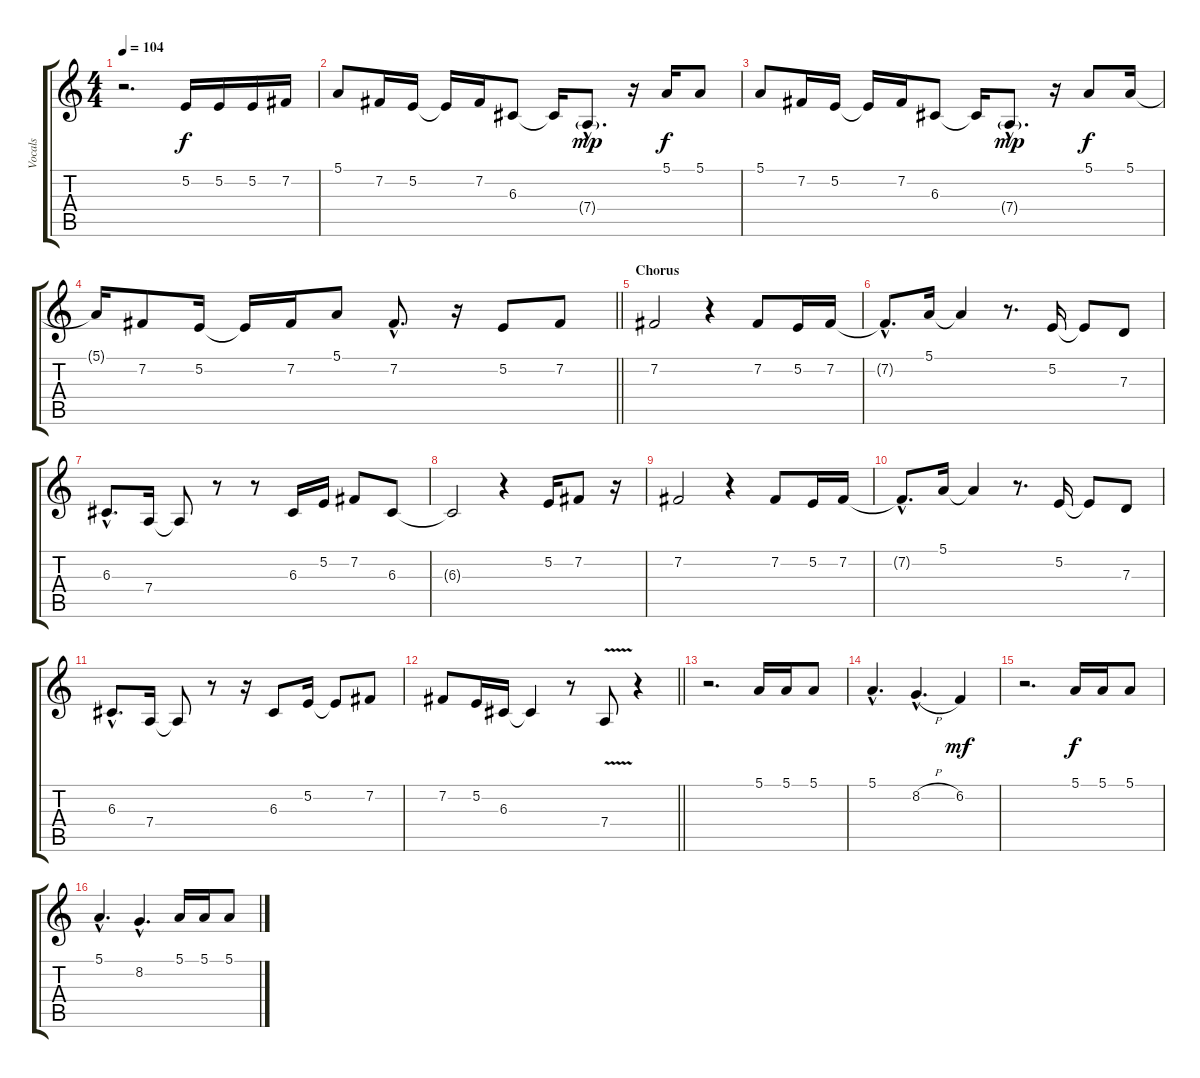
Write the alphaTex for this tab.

\track ("Vocals" "Vocals") {instrument clarinet}
\staff {score tabs}
\tuning (E4 B3 G3 D3 A2 E2) {hide}
\ts (4 4)
\tempo 104
\clef g2
\ks c
r.2{d dy f} 5.2.16 5.2.16 5.2.16 7.2.16 |
5.1.8 7.2.16 5.2.16 5.2{t}.16 7.2.16 6.3.8 6.3{t}.16 7.4{g hac}.8{d dy mp} r.16 5.1.16{dy f} 5.1.8 |
5.1.8 7.2.16 5.2.16 5.2{t}.16 7.2.16 6.3.8 6.3{t}.16 7.4{g hac}.8{d dy mp} r.16 5.1.8{dy f} 5.1.16 |
\barLineRight lightlight
5.1{t}.16 7.2.8 5.2.16 5.2{t}.16 7.2.16 5.1.8 7.2{hac}.8{d} r.16 5.2.8 7.2.8 |
\section ("" "Chorus")
7.2.2 r.4 7.2.8 5.2.16 7.2.16 |
7.2{hac t}.8{d} 5.1.16 5.1{t}.4 r.8{d} 5.2.16 5.2{t}.8 7.3.8 |
6.3{hac}.8{d} 7.4.16 7.4{t}.8 r.8 r.8 6.3.16 5.2.16 7.2.8 6.3.8 |
6.3{t}.2 r.4 5.2.16 7.2.8 r.16 |
7.2.2 r.4 7.2.8 5.2.16 7.2.16 |
7.2{hac t}.8{d} 5.1.16 5.1{t}.4 r.8{d} 5.2.16 5.2{t}.8 7.3.8 |
6.3{hac}.8{d} 7.4.16 7.4{t}.8 r.8 r.16 6.3.8 5.2.16 5.2{t}.8 7.2.8 |
\barLineRight lightlight
7.2.8 5.2.16 6.3.16 6.3{t}.4 r.8 7.4{v}.8 r.4 |
r.2{d} 5.1.16 5.1.16 5.1.8 |
5.1{hac}.4{d} 8.2{h hac}.4{d} 6.2.4{dy mf} |
r.2{d} 5.1.16{dy f} 5.1.16 5.1.8 |
5.1{hac}.4{d} 8.2{hac}.4{d} 5.1.16 5.1.16 5.1.8
